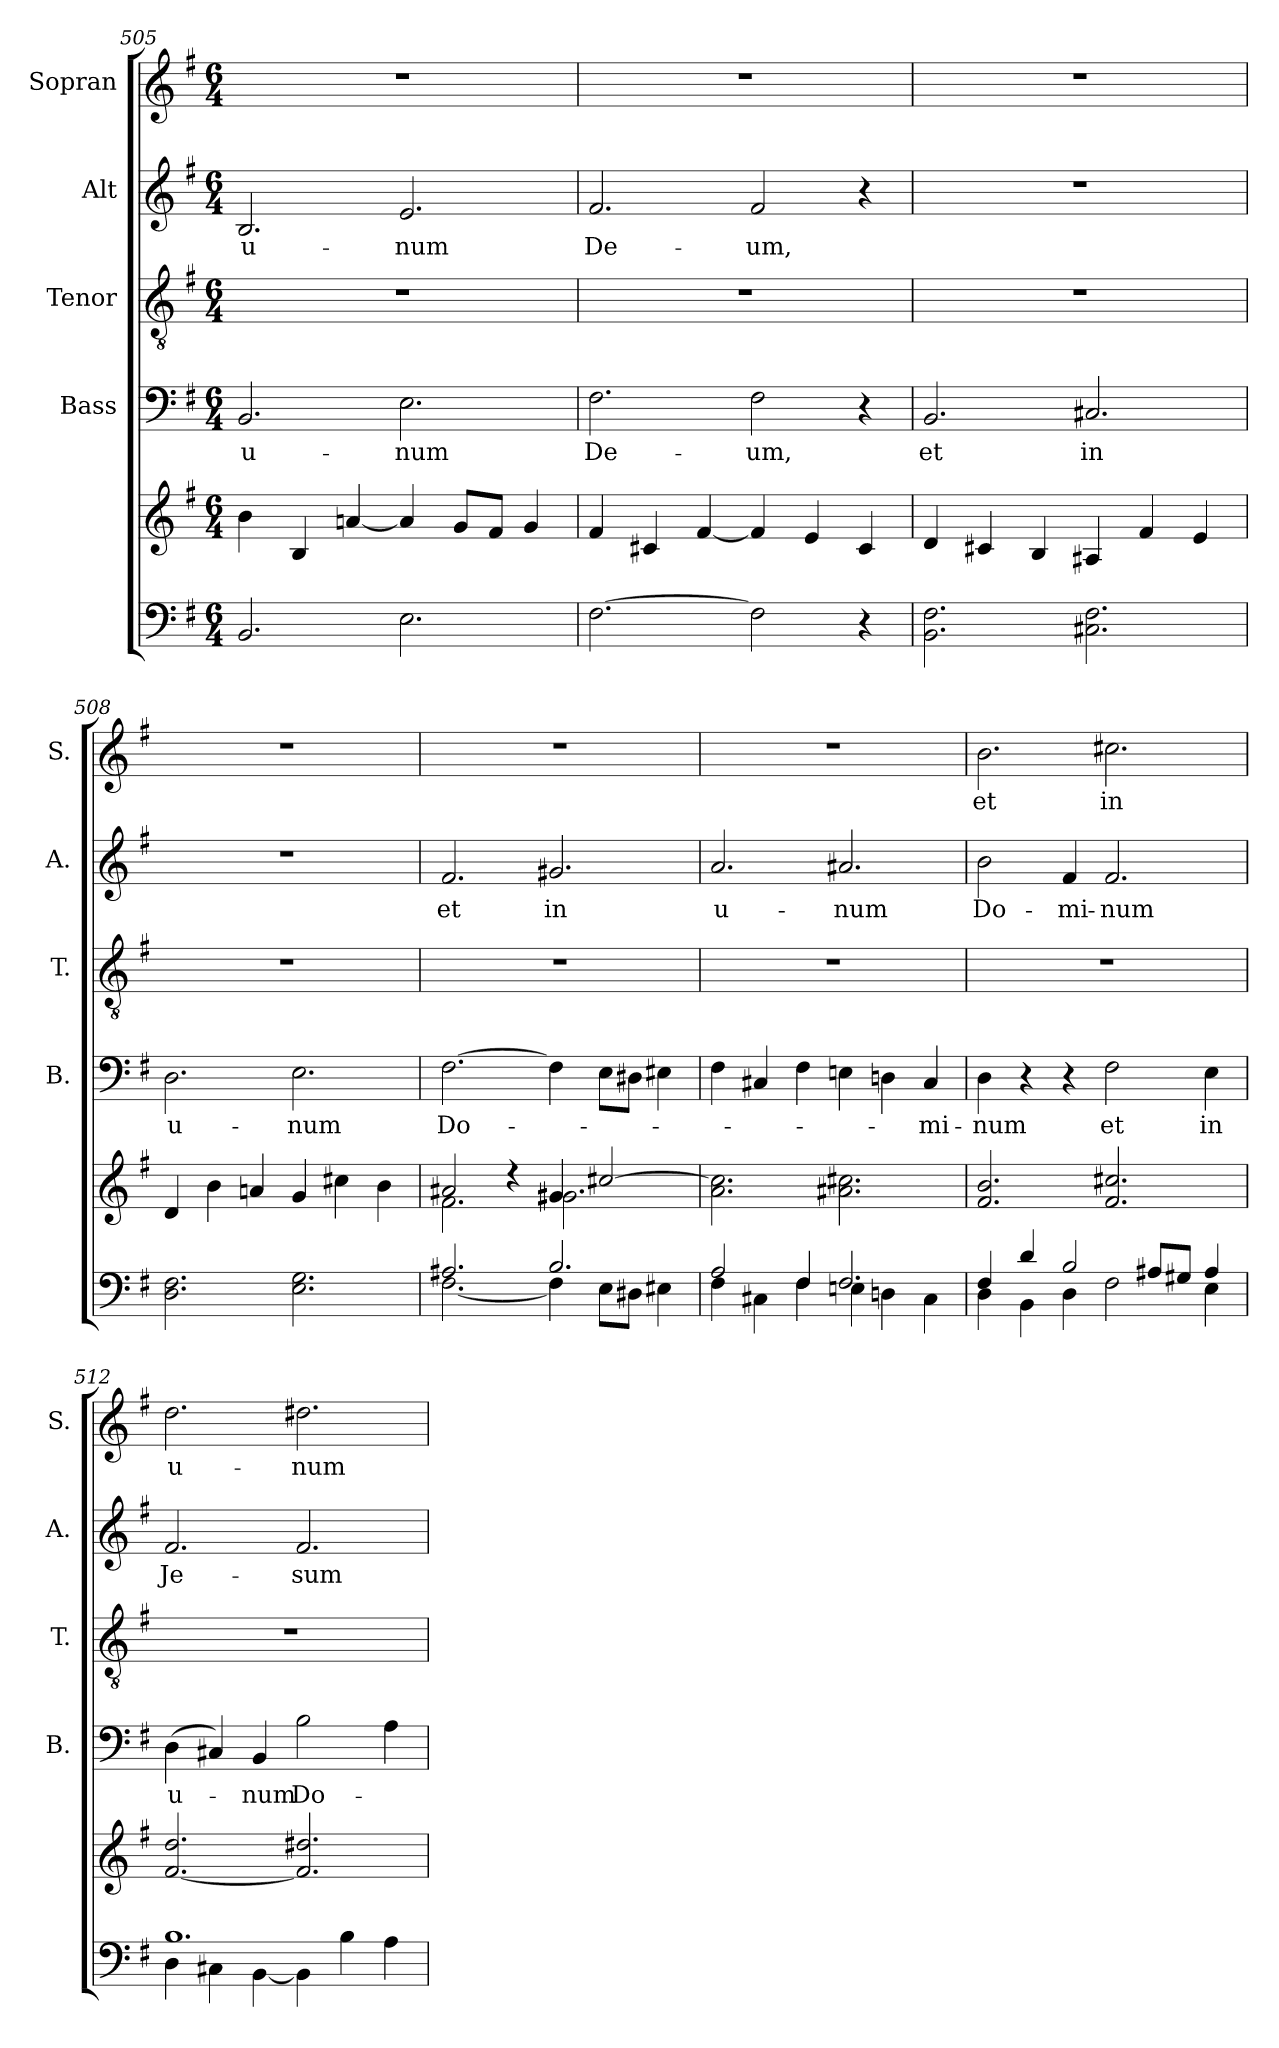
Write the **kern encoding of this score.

**kern	**kern	**kern	**text	**kern	**kern	**text	**kern	**text
*part5	*part5	*part4	*part4	*part3	*part2	*part2	*part1	*part1
*staff6	*staff5	*staff4	*staff4	*staff3	*staff2	*staff2	*staff1	*staff1
*	*	*I"Bass	*	*I"Tenor	*I"Alt	*	*I"Sopran	*
*	*	*I'B.	*	*I'T.	*I'A.	*	*I'S.	*
!!LO:PB:g=z
*clefF4	*clefG2	*clefF4	*	*clefGv2	*clefG2	*	*clefG2	*
*k[f#]	*k[f#]	*k[f#]	*	*k[f#]	*k[f#]	*	*k[f#]	*
*G:	*G:	*G:	*	*G:	*G:	*	*G:	*
*M6/4	*M6/4	*M6/4	*	*M6/4	*M6/4	*	*M6/4	*
=505	=505	=505	=505	=505	=505	=505	=505	=505
!	!	!	!LO:LY:b	!	!	!LO:LY:b	!	!
2.BB/	4b\	2.BB/	u-	1.r	2.B/	u-	1.r	.
.	4B/	.	.	.	.	.	.	.
.	[4an/	.	.	.	.	.	.	.
!	!	!	!LO:LY:b	!	!	!LO:LY:b	!	!
2.E\	4a/]	2.E\	-num	.	2.e/	-num	.	.
.	8g/L	.	.	.	.	.	.	.
.	8f#/J	.	.	.	.	.	.	.
.	4g/	.	.	.	.	.	.	.
=506	=506	=506	=506	=506	=506	=506	=506	=506
!	!	!	!LO:LY:b	!	!	!LO:LY:b	!	!
[2.F#\	4f#/	2.F#\	De-	1.r	2.f#/	De-	1.r	.
.	4c#X/	.	.	.	.	.	.	.
.	[4f#/	.	.	.	.	.	.	.
!	!	!	!LO:LY:b	!	!	!LO:LY:b	!	!
2F#\]	4f#/]	2F#\	-um,	.	2f#/	-um,	.	.
.	4e/	.	.	.	.	.	.	.
4r	4c#/	4r	.	.	4r	.	.	.
=507	=507	=507	=507	=507	=507	=507	=507	=507
!	!	!	!LO:LY:b	!	!	!	!	!
2.BB\ 2.F#\	4d/	2.BB/	et	1.r	1.r	.	1.r	.
.	4c#X/	.	.	.	.	.	.	.
.	4B/	.	.	.	.	.	.	.
!	!	!	!LO:LY:b	!	!	!	!	!
2.C#X\ 2.F#\	4A#X/	2.C#X/	in	.	.	.	.	.
.	4f#/	.	.	.	.	.	.	.
.	4e/	.	.	.	.	.	.	.
=508	=508	=508	=508	=508	=508	=508	=508	=508
!	!	!	!LO:LY:b	!	!	!	!	!
2.D\ 2.F#\	4d/	2.D\	u-	1.r	1.r	.	1.r	.
.	4b\	.	.	.	.	.	.	.
.	4an/	.	.	.	.	.	.	.
!	!	!	!LO:LY:b	!	!	!	!	!
2.E\ 2.G\	4g/	2.E\	-num	.	.	.	.	.
.	4cc#X\	.	.	.	.	.	.	.
.	4b\	.	.	.	.	.	.	.
=509	=509	=509	=509	=509	=509	=509	=509	=509
*^	*^	*	*	*	*	*	*	*
!	!	!	!	!	!LO:LY:b	!	!	!LO:LY:b	!	!
2.A#X/	[<2.F#\	2a#X/	2.f#\	[2.F#\	Do-	1.r	2.f#/	et	1.r	.
.	.	4r	.	.	.	.	.	.	.	.
!	!	!	!	!	!	!	!	!LO:LY:b	!	!
2.B/	4F#\]	4g#X/	2.g#\	4F#\]	.	.	2.g#X/	in	.	.
.	8E\L	[>2cc#X/	.	8E\L	.	.	.	.	.	.
.	8D#X\J	.	.	8D#X\J	.	.	.	.	.	.
.	4E#X\	.	.	4E#X\	.	.	.	.	.	.
*	*	*v	*v	*	*	*	*	*	*	*
!!LO:LB:g=z
=510	=510	=510	=510	=510	=510	=510	=510	=510	=510
!	!	!	!	!	!	!	!LO:LY:b	!	!
2A/	4F#\	2.a\ 2.cc#\]	4F#\	.	1.r	2.a/	u-	1.r	.
.	4C#X\	.	4C#X/	.	.	.	.	.	.
4F#/	4F#\	.	4F#\	.	.	.	.	.	.
!	!	!	!	!	!	!	!LO:LY:b	!	!
2.F#/	4En\	2.a#X\ 2.cc#X\	4En\	.	.	2.a#X/	-num	.	.
.	4Dn\	.	4Dn\	.	.	.	.	.	.
!	!	!	!	!LO:LY:b	!	!	!	!	!
.	4C#\	.	4C#/	-mi-	.	.	.	.	.
=511	=511	=511	=511	=511	=511	=511	=511	=511	=511
!	!	!	!	!LO:LY:b	!	!	!LO:LY:b	!	!LO:LY:b
4F#/	4D\	2.f#/ 2.b/	4D\	-num	1.r	2b\	Do-	2.b\	et
4d/	4BB\	.	4r	.	.	.	.	.	.
!	!	!	!	!	!	!	!LO:LY:b	!	!
2B/	4D\	.	4r	.	.	4f#/	-mi-	.	.
!	!	!	!	!LO:LY:b	!	!	!LO:LY:b	!	!LO:LY:b
.	2F#\	2.f#/ 2.cc#X/	2F#\	et	.	2.f#/	-num	2.cc#X\	in
8A#X/L	.	.	.	.	.	.	.	.	.
8G#X/J	.	.	.	.	.	.	.	.	.
!	!	!	!	!LO:LY:b	!	!	!	!	!
4A#/	4E\	.	4E\	in	.	.	.	.	.
=512	=512	=512	=512	=512	=512	=512	=512	=512	=512
!	!	!	!	!LO:LY:b	!	!	!LO:LY:b	!	!LO:LY:b
1.B	4D\	[<2.f#/ 2.dd/	(>4D\	u-	1.r	2.f#/	Je-	2.dd\	u-
.	4C#X\	.	4C#X/)	.	.	.	.	.	.
!	!	!	!	!LO:LY:b	!	!	!	!	!
.	[<4BB\	.	4BB/	-num	.	.	.	.	.
!	!	!	!	!LO:LY:b	!	!	!LO:LY:b	!	!LO:LY:b
.	4BB\]	2.f#/] 2.dd#X/	2B\	Do-	.	2.f#/	-sum	2.dd#X\	-num
.	4B\	.	.	.	.	.	.	.	.
.	4A\	.	4A\	.	.	.	.	.	.
*v	*v	*	*	*	*	*	*	*	*
=	=	=	=	=	=	=	=	=
*-	*-	*-	*-	*-	*-	*-	*-	*-
